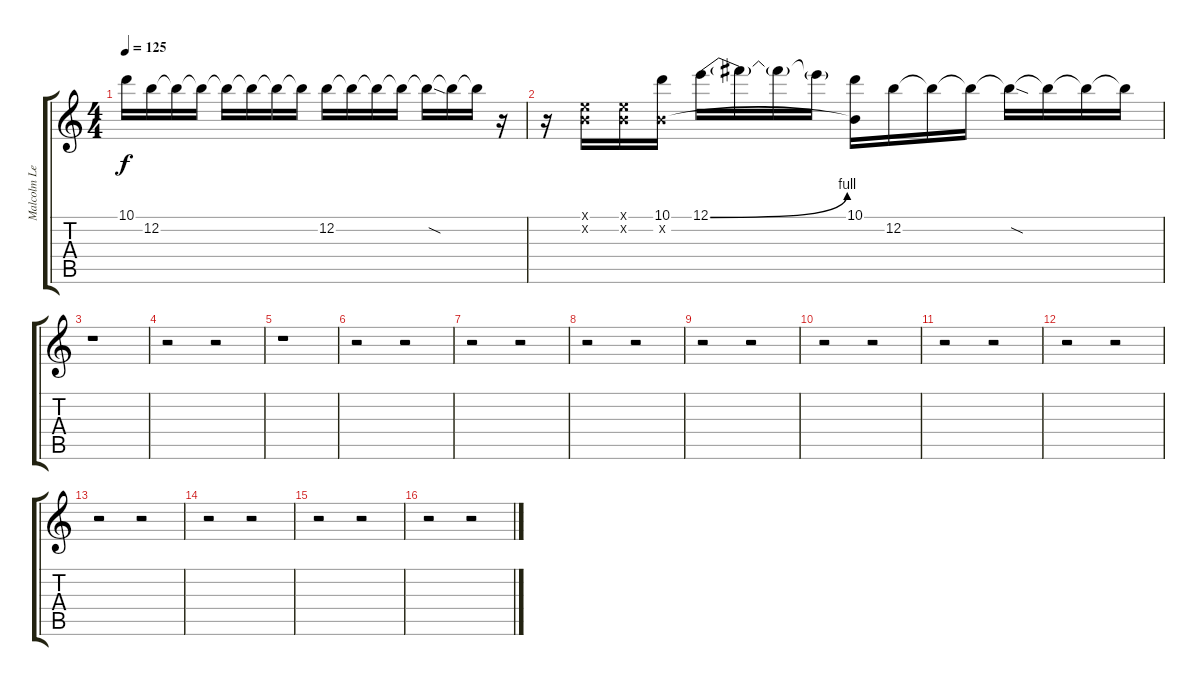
\track ("Malcolm Lead" "Malcolm Le") {instrument overdrivenguitar}
\staff {score tabs}
\tuning (E4 B3 G3 D3 A2 E2) {hide}
\ts (4 4)
\tempo 125
\clef g2
\ks c
10.1.16{dy f} 12.2.16 12.2{t}.16 12.2{t}.16 12.2{t}.16 12.2{t}.16 12.2{t}.16 12.2{t}.16 12.2.16 12.2{t}.16 12.2{t}.16 12.2{t}.16 12.2{sod t}.16 12.2{t}.16 12.2{t}.16 r.16 |
r.16 (0.1{x} 0.2{x}).16 (0.1{x} 0.2{x}).16 (10.1 0.2{x}).16 12.1{be (bend 0 0 60 4)}.16 12.1{t}.16 12.1{t}.16 12.1{t}.16 (10.1 0.2{t}).16 12.2.16 12.2{t}.16 12.2{t}.16 12.2{sod t}.16 12.2{t}.16 12.2{t}.16 12.2{t}.16 |
r.1 |
r.2 r.2 |
r.1 |
r.2 r.2 |
r.2 r.2 |
r.2 r.2 |
r.2 r.2 |
r.2 r.2 |
r.2 r.2 |
r.2 r.2 |
r.2 r.2 |
r.2 r.2 |
r.2 r.2 |
r.2 r.2
